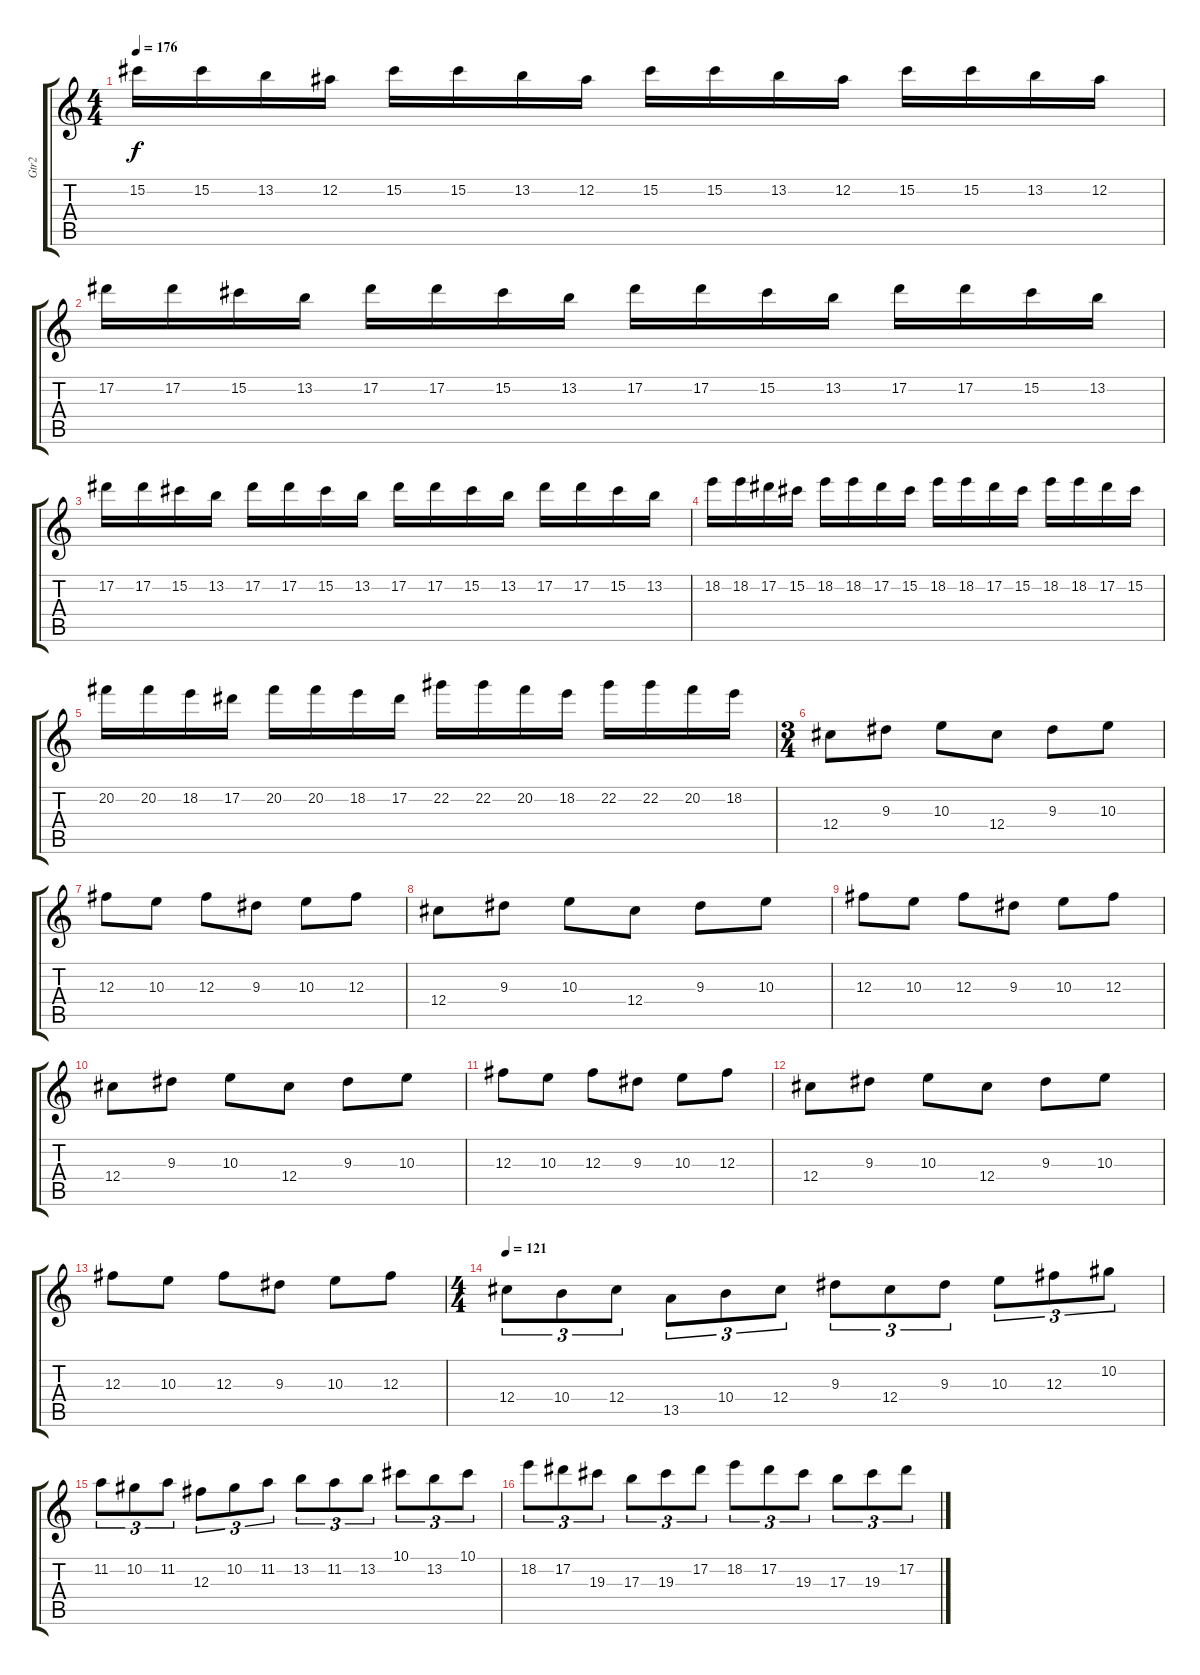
\track ("Gtr2" "Gtr2") {instrument overdrivenguitar}
\staff {score tabs}
\tuning (Eb4 Bb3 Gb3 Db3 Ab2 Eb2) {hide}
\ts (4 4)
\tempo 176
\clef g2
\ks c
15.2.16{dy f} 15.2.16 13.2.16 12.2.16 15.2.16 15.2.16 13.2.16 12.2.16 15.2.16 15.2.16 13.2.16 12.2.16 15.2.16 15.2.16 13.2.16 12.2.16 |
17.2.16 17.2.16 15.2.16 13.2.16 17.2.16 17.2.16 15.2.16 13.2.16 17.2.16 17.2.16 15.2.16 13.2.16 17.2.16 17.2.16 15.2.16 13.2.16 |
17.2.16 17.2.16 15.2.16 13.2.16 17.2.16 17.2.16 15.2.16 13.2.16 17.2.16 17.2.16 15.2.16 13.2.16 17.2.16 17.2.16 15.2.16 13.2.16 |
18.2.16 18.2.16 17.2.16 15.2.16 18.2.16 18.2.16 17.2.16 15.2.16 18.2.16 18.2.16 17.2.16 15.2.16 18.2.16 18.2.16 17.2.16 15.2.16 |
20.2.16 20.2.16 18.2.16 17.2.16 20.2.16 20.2.16 18.2.16 17.2.16 22.2.16 22.2.16 20.2.16 18.2.16 22.2.16 22.2.16 20.2.16 18.2.16 |
\ts (3 4)
12.4.8 9.3.8 10.3.8 12.4.8 9.3.8 10.3.8 |
12.3.8 10.3.8 12.3.8 9.3.8 10.3.8 12.3.8 |
12.4.8 9.3.8 10.3.8 12.4.8 9.3.8 10.3.8 |
12.3.8 10.3.8 12.3.8 9.3.8 10.3.8 12.3.8 |
12.4.8 9.3.8 10.3.8 12.4.8 9.3.8 10.3.8 |
12.3.8 10.3.8 12.3.8 9.3.8 10.3.8 12.3.8 |
12.4.8 9.3.8 10.3.8 12.4.8 9.3.8 10.3.8 |
12.3.8 10.3.8 12.3.8 9.3.8 10.3.8 12.3.8 |
\ts (4 4)
\tempo 121
12.4.8{tu (3 2)} 10.4.8{tu (3 2)} 12.4.8{tu (3 2)} 13.5.8{tu (3 2)} 10.4.8{tu (3 2)} 12.4.8{tu (3 2)} 9.3.8{tu (3 2)} 12.4.8{tu (3 2)} 9.3.8{tu (3 2)} 10.3.8{tu (3 2)} 12.3.8{tu (3 2)} 10.2.8{tu (3 2)} |
11.2.8{tu (3 2)} 10.2.8{tu (3 2)} 11.2.8{tu (3 2)} 12.3.8{tu (3 2)} 10.2.8{tu (3 2)} 11.2.8{tu (3 2)} 13.2.8{tu (3 2)} 11.2.8{tu (3 2)} 13.2.8{tu (3 2)} 10.1.8{tu (3 2)} 13.2.8{tu (3 2)} 10.1.8{tu (3 2)} |
18.2.8{tu (3 2)} 17.2.8{tu (3 2)} 19.3.8{tu (3 2)} 17.3.8{tu (3 2)} 19.3.8{tu (3 2)} 17.2.8{tu (3 2)} 18.2.8{tu (3 2)} 17.2.8{tu (3 2)} 19.3.8{tu (3 2)} 17.3.8{tu (3 2)} 19.3.8{tu (3 2)} 17.2.8{tu (3 2)}
